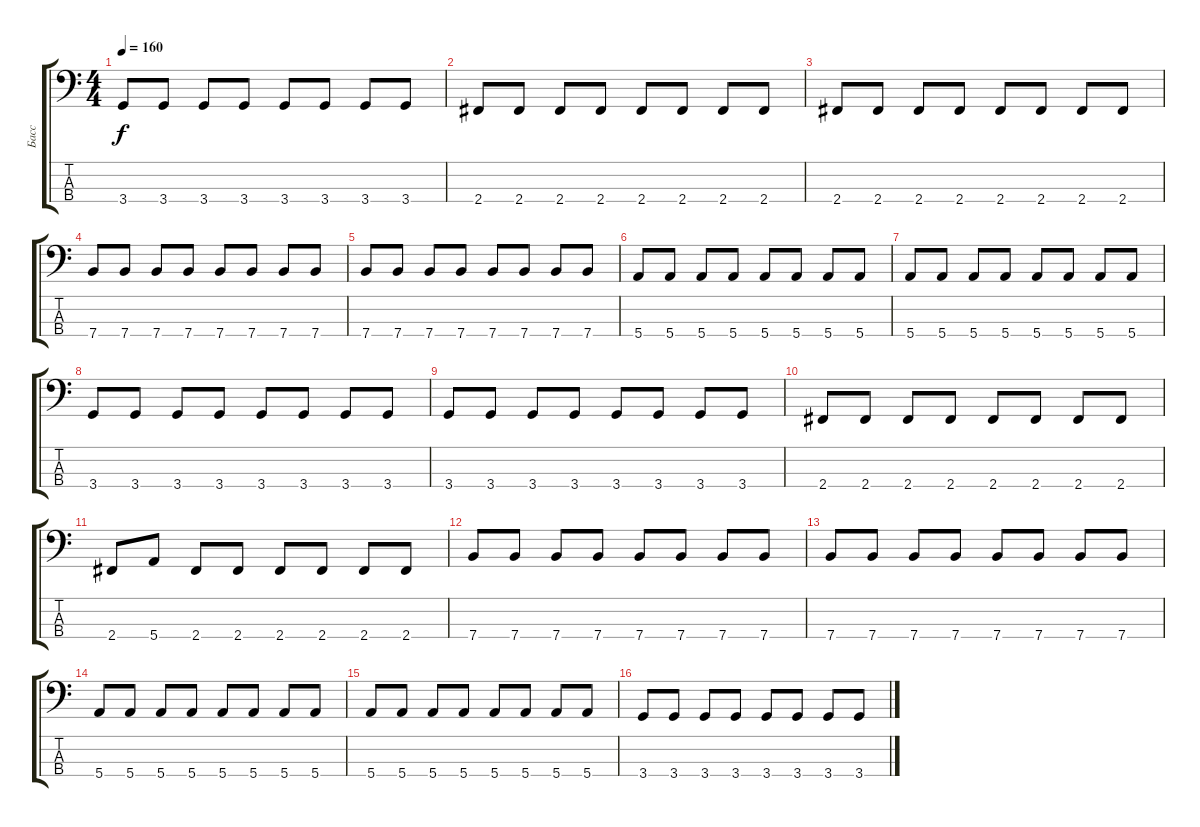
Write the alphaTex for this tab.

\track ("Басс" "Басс") {instrument electricbassfinger}
\staff {score tabs}
\tuning (G2 D2 A1 E1) {hide}
\ts (4 4)
\tempo 160
\clef f4
\ks c
3.4.8{dy f} 3.4.8 3.4.8 3.4.8 3.4.8 3.4.8 3.4.8 3.4.8 |
2.4.8 2.4.8 2.4.8 2.4.8 2.4.8 2.4.8 2.4.8 2.4.8 |
2.4.8 2.4.8 2.4.8 2.4.8 2.4.8 2.4.8 2.4.8 2.4.8 |
7.4.8 7.4.8 7.4.8 7.4.8 7.4.8 7.4.8 7.4.8 7.4.8 |
7.4.8 7.4.8 7.4.8 7.4.8 7.4.8 7.4.8 7.4.8 7.4.8 |
5.4.8 5.4.8 5.4.8 5.4.8 5.4.8 5.4.8 5.4.8 5.4.8 |
5.4.8 5.4.8 5.4.8 5.4.8 5.4.8 5.4.8 5.4.8 5.4.8 |
3.4.8 3.4.8 3.4.8 3.4.8 3.4.8 3.4.8 3.4.8 3.4.8 |
3.4.8 3.4.8 3.4.8 3.4.8 3.4.8 3.4.8 3.4.8 3.4.8 |
2.4.8 2.4.8 2.4.8 2.4.8 2.4.8 2.4.8 2.4.8 2.4.8 |
2.4.8 5.4.8 2.4.8 2.4.8 2.4.8 2.4.8 2.4.8 2.4.8 |
7.4.8 7.4.8 7.4.8 7.4.8 7.4.8 7.4.8 7.4.8 7.4.8 |
7.4.8 7.4.8 7.4.8 7.4.8 7.4.8 7.4.8 7.4.8 7.4.8 |
5.4.8 5.4.8 5.4.8 5.4.8 5.4.8 5.4.8 5.4.8 5.4.8 |
5.4.8 5.4.8 5.4.8 5.4.8 5.4.8 5.4.8 5.4.8 5.4.8 |
3.4.8 3.4.8 3.4.8 3.4.8 3.4.8 3.4.8 3.4.8 3.4.8
